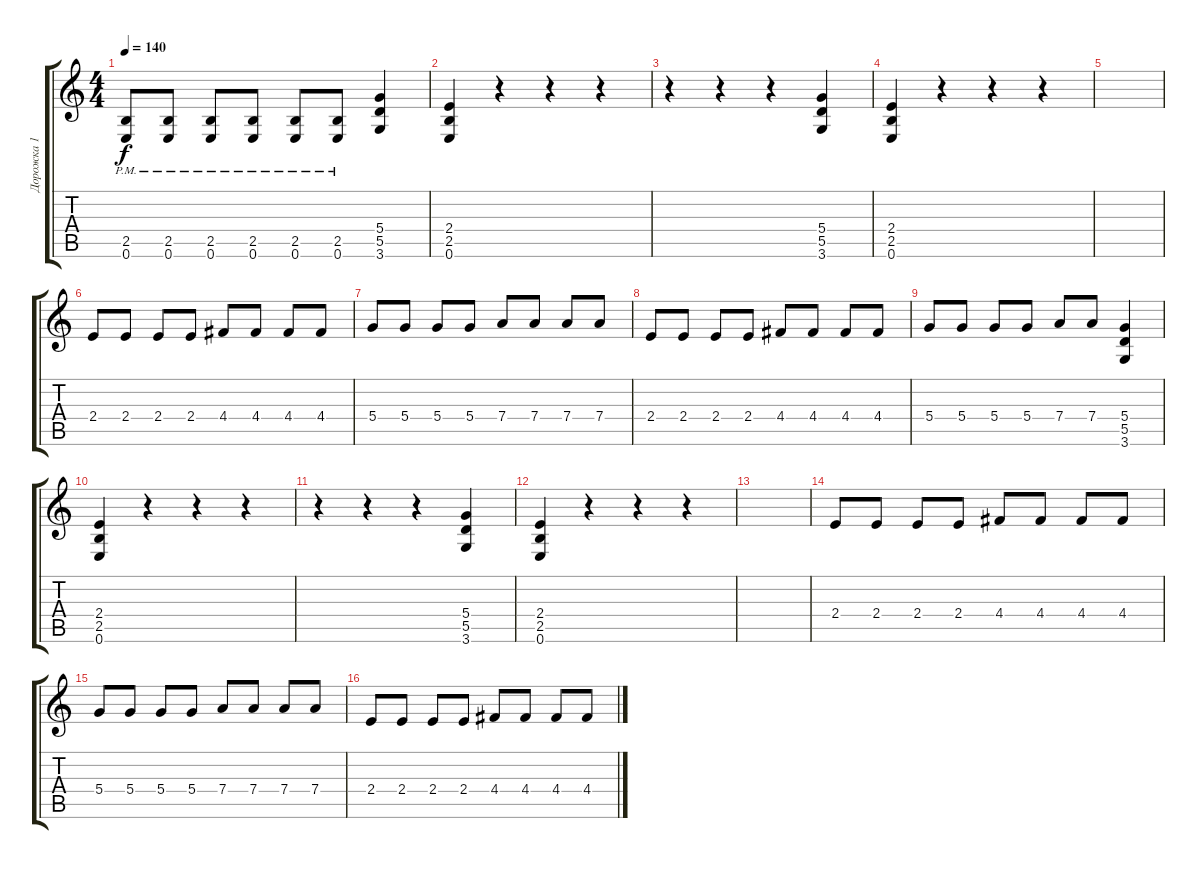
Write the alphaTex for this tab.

\track ("Дорожка 1" "Дорожка 1") {instrument overdrivenguitar}
\staff {score tabs}
\tuning (E4 B3 G3 D3 A2 E2) {hide}
\ts (4 4)
\tempo 140
\clef g2
\ks c
(2.5{pm} 0.6{pm}).8{dy f} (2.5{pm} 0.6{pm}).8 (2.5{pm} 0.6{pm}).8 (2.5{pm} 0.6{pm}).8 (2.5{pm} 0.6{pm}).8 (2.5{pm} 0.6{pm}).8 (5.4 5.5 3.6).4 |
(2.4 2.5 0.6).4 r.4 r.4 r.4 |
r.4 r.4 r.4 (5.4 5.5 3.6).4 |
(2.4 2.5 0.6).4 r.4 r.4 r.4 |
|
2.4.8 2.4.8 2.4.8 2.4.8 4.4.8 4.4.8 4.4.8 4.4.8 |
5.4.8 5.4.8 5.4.8 5.4.8 7.4.8 7.4.8 7.4.8 7.4.8 |
2.4.8 2.4.8 2.4.8 2.4.8 4.4.8 4.4.8 4.4.8 4.4.8 |
5.4.8 5.4.8 5.4.8 5.4.8 7.4.8 7.4.8 (5.4 5.5 3.6).4 |
(2.4 2.5 0.6).4 r.4 r.4 r.4 |
r.4 r.4 r.4 (5.4 5.5 3.6).4 |
(2.4 2.5 0.6).4 r.4 r.4 r.4 |
|
2.4.8 2.4.8 2.4.8 2.4.8 4.4.8 4.4.8 4.4.8 4.4.8 |
5.4.8 5.4.8 5.4.8 5.4.8 7.4.8 7.4.8 7.4.8 7.4.8 |
2.4.8 2.4.8 2.4.8 2.4.8 4.4.8 4.4.8 4.4.8 4.4.8
